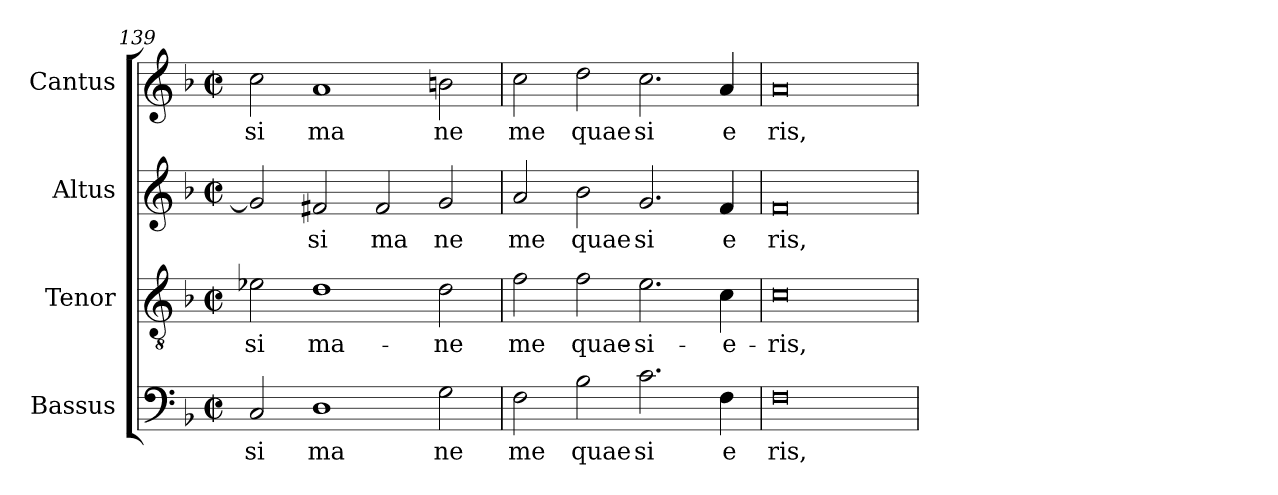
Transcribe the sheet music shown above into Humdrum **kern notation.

**kern	**text	**kern	**text	**kern	**text	**kern	**text
*part4	*part4	*part3	*part3	*part2	*part2	*part1	*part1
*staff4	*staff4	*staff3	*staff3	*staff2	*staff2	*staff1	*staff1
*I"Bassus	*	*I"Tenor	*	*I"Altus	*	*I"Cantus	*
*clefF4	*	*clefGv2	*	*clefG2	*	*clefG2	*
*k[b-]	*	*k[b-]	*	*k[b-]	*	*k[b-]	*
*F:	*	*F:	*	*F:	*	*F:	*
*M2/2	*	*M2/2	*	*M2/2	*	*M2/2	*
*met(c|)	*	*met(c|)	*	*met(c|)	*	*met(c|)	*
=139	=139	=139	=139	=139	=139	=139	=139
!	!LO:LY:b:cj	!	!LO:LY:b:cj	!	!	!	!LO:LY:b:cj
2C/	si	2e-X\	si	2g/]	.	2cc\	si
!	!LO:LY:b:cj	!	!LO:LY:b:cj	!	!LO:LY:b:cj	!	!LO:LY:b:cj
1D	ma	1d	ma-	2f#X/	si	1a	ma
!	!	!	!	!	!LO:LY:b:cj	!	!
.	.	.	.	2f#/	ma	.	.
!	!LO:LY:b:cj	!	!LO:LY:b:cj	!	!LO:LY:b:cj	!	!LO:LY:b:cj
2G\	ne	2d\	-ne	2g/	ne	2bn\	ne
=140	=140	=140	=140	=140	=140	=140	=140
!	!LO:LY:b:cj	!	!LO:LY:b:cj	!	!LO:LY:b:cj	!	!LO:LY:b:cj
2F\	me	2f\	me	2a/	me	2cc\	me
!	!LO:LY:b:cj	!	!LO:LY:b:cj	!	!LO:LY:b:cj	!	!LO:LY:b:cj
2B-\	quae	2f\	quae-	2b-\	quae	2dd\	quae
!	!LO:LY:b:cj	!	!LO:LY:b:cj	!	!LO:LY:b:cj	!	!LO:LY:b:cj
2.c\	si	2.e\	-si-	2.g/	si	2.cc\	si
!	!LO:LY:b:cj	!	!LO:LY:b:cj	!	!LO:LY:b:cj	!	!LO:LY:b:cj
4F\	e	4c\	-e-	4f/	e	4a/	e
=141	=141	=141	=141	=141	=141	=141	=141
!	!LO:LY:b:cj	!	!LO:LY:b:cj	!	!LO:LY:b:cj	!	!LO:LY:b:cj
0F	ris,	0c	-ris,	0f	ris,	0a	ris,
=	=	=	=	=	=	=	=
*-	*-	*-	*-	*-	*-	*-	*-
